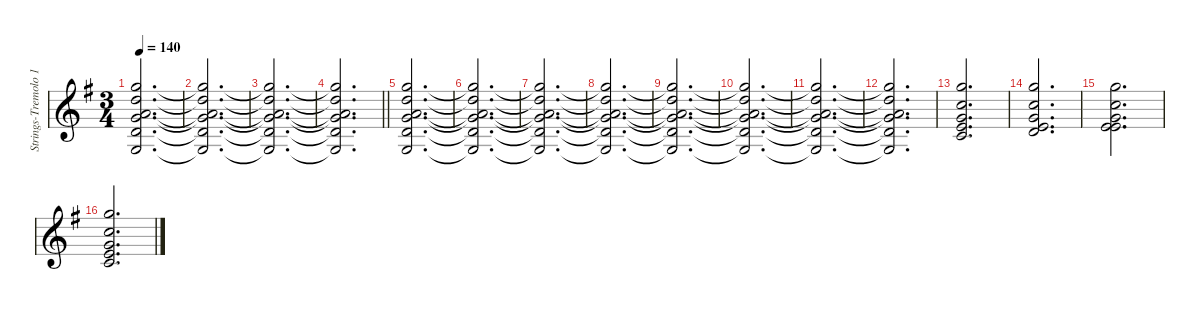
\defaultSystemsLayout 8
\hideDynamics
\bracketExtendMode groupsimilarinstruments
\firstSystemTrackNameMode fullname
\otherSystemsTrackNameOrientation horizontal
\track ("Strings-Tremolo 1" "vln.") {defaultSystemsLayout 16 instrument tremolostrings}
\staff {score}
\tuning (E4 B3 G3 D3 A2 E2)
\ts (3 4)
\tempo 140
\clef g2
\ks g
(15.1{t acc forcenatural} 15.2{t acc forcenatural} 14.3{t acc forcenatural} 17.4{t acc forcenatural} 17.5{t acc forcenatural} 15.6{t acc forcenatural}).2{d dy f beam Up} |
(15.1{t acc forcenatural} 15.2{t acc forcenatural} 14.3{t acc forcenatural} 17.4{t acc forcenatural} 17.5{t acc forcenatural} 15.6{t acc forcenatural}).2{d beam Up} |
(15.1{t acc forcenatural} 15.2{t acc forcenatural} 14.3{t acc forcenatural} 17.4{t acc forcenatural} 17.5{t acc forcenatural} 15.6{t acc forcenatural}).2{d beam Up} |
\barLineRight lightlight
(15.1{t acc forcenatural} 15.2{t acc forcenatural} 14.3{t acc forcenatural} 17.4{t acc forcenatural} 17.5{t acc forcenatural} 15.6{t acc forcenatural}).2{d beam Up} |
(15.1{acc forcenatural} 15.2{acc forcenatural} 14.3{acc forcenatural} 17.4{acc forcenatural} 17.5{acc forcenatural} 15.6{acc forcenatural}).2{d beam Up} |
(15.1{t acc forcenatural} 15.2{t acc forcenatural} 14.3{t acc forcenatural} 17.4{t acc forcenatural} 17.5{t acc forcenatural} 15.6{t acc forcenatural}).2{d beam Up} |
(15.1{t acc forcenatural} 15.2{t acc forcenatural} 14.3{t acc forcenatural} 17.4{t acc forcenatural} 17.5{t acc forcenatural} 15.6{t acc forcenatural}).2{d beam Up} |
(15.1{t acc forcenatural} 15.2{t acc forcenatural} 14.3{t acc forcenatural} 17.4{t acc forcenatural} 17.5{t acc forcenatural} 15.6{t acc forcenatural}).2{d beam Up} |
(15.1{t acc forcenatural} 15.2{t acc forcenatural} 14.3{t acc forcenatural} 17.4{t acc forcenatural} 17.5{t acc forcenatural} 15.6{t acc forcenatural}).2{d beam Up} |
(15.1{t acc forcenatural} 15.2{t acc forcenatural} 14.3{t acc forcenatural} 17.4{t acc forcenatural} 17.5{t acc forcenatural} 15.6{t acc forcenatural}).2{d beam Up} |
(15.1{t acc forcenatural} 15.2{t acc forcenatural} 14.3{t acc forcenatural} 17.4{t acc forcenatural} 17.5{t acc forcenatural} 15.6{t acc forcenatural}).2{d beam Up} |
(15.1{t acc forcenatural} 15.2{t acc forcenatural} 14.3{t acc forcenatural} 17.4{t acc forcenatural} 17.5{t acc forcenatural} 15.6{t acc forcenatural}).2{d beam Up} |
(15.1{acc forcenatural} 13.2{acc forcenatural} 12.3{acc forcenatural} 14.4{acc forcenatural} 15.5{acc forcenatural}).2{d beam Up} |
(15.1{acc forcenatural} 13.2{acc forcenatural} 12.3{acc forcenatural} 14.4{acc forcenatural} 17.5{acc forcenatural}).2{d beam Up} |
(15.1{acc forcenatural} 13.2{acc forcenatural} 12.3{acc forcenatural} 14.4{acc forcenatural} 19.5{acc forcenatural}).2{d beam Down} |
(15.1{acc forcenatural} 13.2{acc forcenatural} 12.3{acc forcenatural} 14.4{acc forcenatural} 15.5{acc forcenatural}).2{d beam Up}
